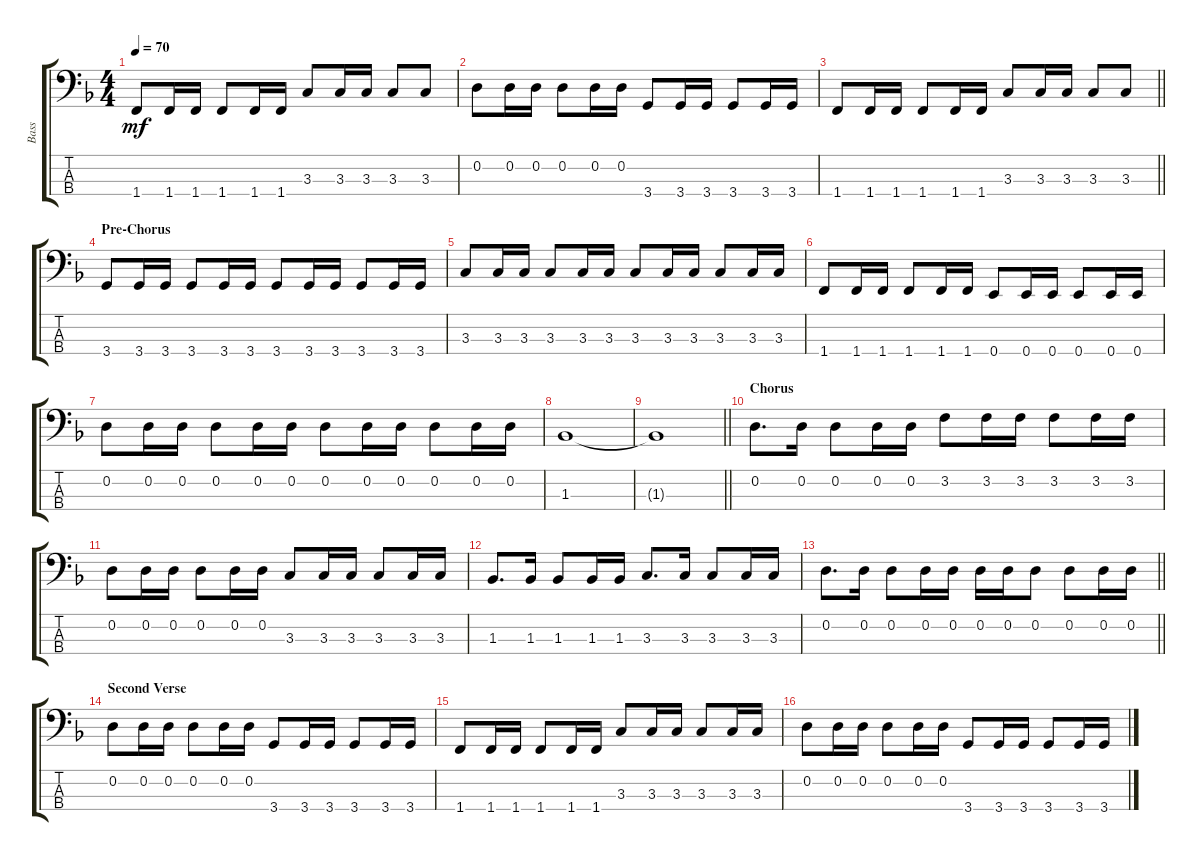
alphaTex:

\track ("Bass" "Bass") {instrument electricbassfinger}
\staff {score tabs}
\tuning (G2 D2 A1 E1) {hide}
\ts (4 4)
\tempo 70
\clef f4
\ks f
1.4.8{dy mf} 1.4.16 1.4.16 1.4.8 1.4.16 1.4.16 3.3.8 3.3.16 3.3.16 3.3.8 3.3.8 |
0.2.8 0.2.16 0.2.16 0.2.8 0.2.16 0.2.16 3.4.8 3.4.16 3.4.16 3.4.8 3.4.16 3.4.16 |
\barLineRight lightlight
1.4.8 1.4.16 1.4.16 1.4.8 1.4.16 1.4.16 3.3.8 3.3.16 3.3.16 3.3.8 3.3.8 |
\section ("" "Pre-Chorus")
3.4.8 3.4.16 3.4.16 3.4.8 3.4.16 3.4.16 3.4.8 3.4.16 3.4.16 3.4.8 3.4.16 3.4.16 |
3.3.8 3.3.16 3.3.16 3.3.8 3.3.16 3.3.16 3.3.8 3.3.16 3.3.16 3.3.8 3.3.16 3.3.16 |
1.4.8 1.4.16 1.4.16 1.4.8 1.4.16 1.4.16 0.4.8 0.4.16 0.4.16 0.4.8 0.4.16 0.4.16 |
0.2.8 0.2.16 0.2.16 0.2.8 0.2.16 0.2.16 0.2.8 0.2.16 0.2.16 0.2.8 0.2.16 0.2.16 |
1.3.1 |
\barLineRight lightlight
1.3{t}.1 |
\section ("" "Chorus")
0.2.8{d} 0.2.16 0.2.8 0.2.16 0.2.16 3.2.8 3.2.16 3.2.16 3.2.8 3.2.16 3.2.16 |
0.2.8 0.2.16 0.2.16 0.2.8 0.2.16 0.2.16 3.3.8 3.3.16 3.3.16 3.3.8 3.3.16 3.3.16 |
1.3.8{d} 1.3.16 1.3.8 1.3.16 1.3.16 3.3.8{d} 3.3.16 3.3.8 3.3.16 3.3.16 |
\barLineRight lightlight
0.2.8{d} 0.2.16 0.2.8 0.2.16 0.2.16 0.2.16 0.2.16 0.2.8 0.2.8 0.2.16 0.2.16 |
\section ("" "Second Verse")
0.2.8 0.2.16 0.2.16 0.2.8 0.2.16 0.2.16 3.4.8 3.4.16 3.4.16 3.4.8 3.4.16 3.4.16 |
1.4.8 1.4.16 1.4.16 1.4.8 1.4.16 1.4.16 3.3.8 3.3.16 3.3.16 3.3.8 3.3.16 3.3.16 |
0.2.8 0.2.16 0.2.16 0.2.8 0.2.16 0.2.16 3.4.8 3.4.16 3.4.16 3.4.8 3.4.16 3.4.16
